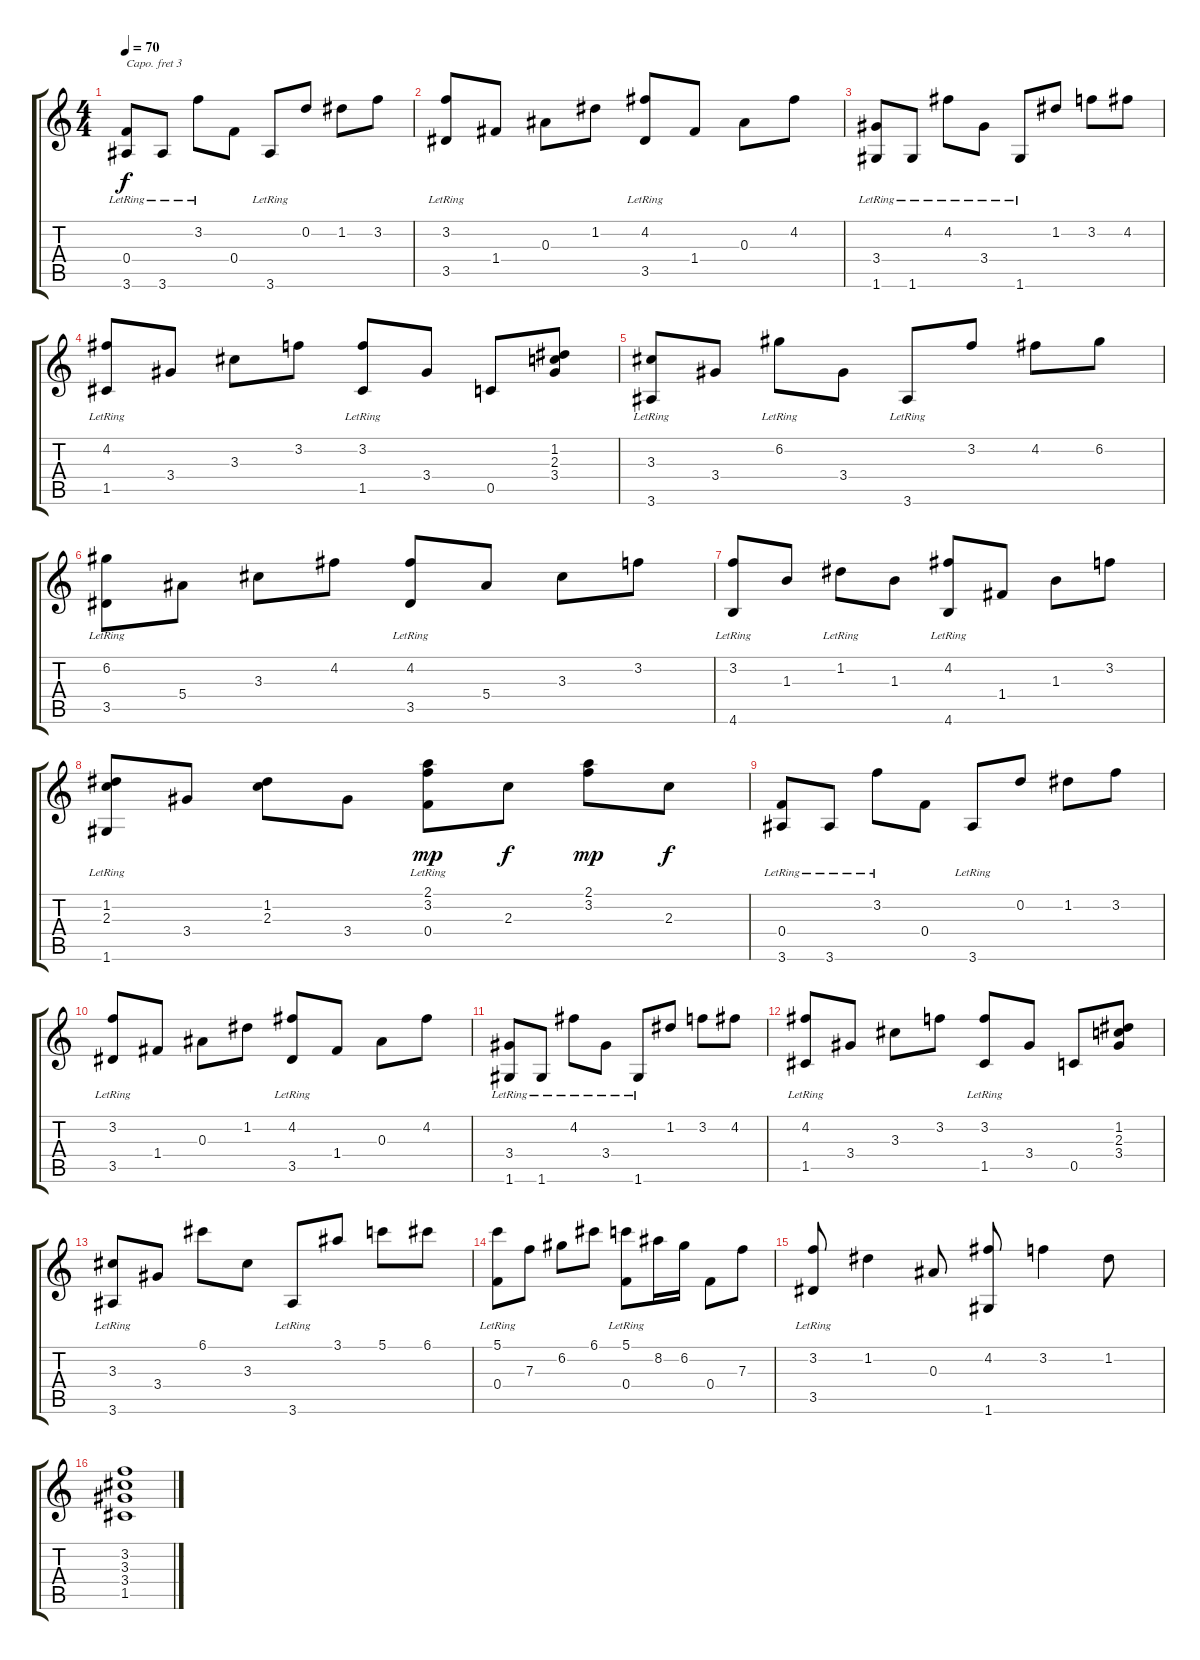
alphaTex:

\track "" {instrument acousticguitarsteel}
\staff {score tabs}
\capo 3
\tuning (E4 B3 G3 D3 A2 E2) {hide}
\ts (4 4)
\section ("" "")
\tempo 70
\clef g2
\ks c
(0.4{lr} 3.6{lr}).8{dy f} 3.6{lr}.8 3.2{lr}.8 0.4.8 3.6{lr}.8 0.2.8 1.2.8 3.2.8 |
(3.2 3.5{lr}).8 1.4.8 0.3.8 1.2.8 (4.2 3.5{lr}).8 1.4.8 0.3.8 4.2.8 |
(3.4{lr} 1.6{lr}).8 1.6{lr}.8 4.2{lr}.8 3.4{lr}.8 1.6{lr}.8 1.2.8 3.2.8 4.2.8 |
(4.2{lr} 1.5{lr}).8 3.4.8 3.3.8 3.2.8 (3.2{lr} 1.5{lr}).8 3.4.8 0.5.8 (1.2 2.3 3.4).8 |
(3.3{lr} 3.6{lr}).8 3.4.8 6.2{lr}.8 3.4.8 3.6{lr}.8 3.2.8 4.2.8 6.2.8 |
(6.2{lr} 3.5{lr}).8 5.4.8 3.3.8 4.2.8 (4.2{lr} 3.5{lr}).8 5.4.8 3.3.8 3.2.8 |
(3.2{lr} 4.6{lr}).8 1.3.8 1.2{lr}.8 1.3.8 (4.2{lr} 4.6{lr}).8 1.4.8 1.3.8 3.2.8 |
(1.2 2.3 1.6{lr}).8 3.4.8 (1.2 2.3).8 3.4.8 (2.1 3.2 0.4{lr}).8{dy mp} 2.3.8{dy f} (2.1 3.2).8{dy mp} 2.3.8{dy f} |
(0.4{lr} 3.6{lr}).8 3.6{lr}.8 3.2{lr}.8 0.4.8 3.6{lr}.8 0.2.8 1.2.8 3.2.8 |
(3.2 3.5{lr}).8 1.4.8 0.3.8 1.2.8 (4.2 3.5{lr}).8 1.4.8 0.3.8 4.2.8 |
(3.4{lr} 1.6{lr}).8 1.6{lr}.8 4.2{lr}.8 3.4{lr}.8 1.6{lr}.8 1.2.8 3.2.8 4.2.8 |
(4.2{lr} 1.5{lr}).8 3.4.8 3.3.8 3.2.8 (3.2{lr} 1.5{lr}).8 3.4.8 0.5.8 (1.2 2.3 3.4).8 |
(3.3{lr} 3.6{lr}).8 3.4.8 6.1.8 3.3.8 3.6{lr}.8 3.1.8 5.1.8 6.1.8 |
(5.1 0.4{lr}).8 7.3.8 6.2.8 6.1.8 (5.1 0.4{lr}).8 8.2.16 6.2.16 0.4.8 7.3.8 |
(3.2 3.5{lr}).8 1.2.4 0.3.8 (4.2 1.6).8 3.2.4 1.2.8 |
(3.2 3.3 3.4 1.5).1
